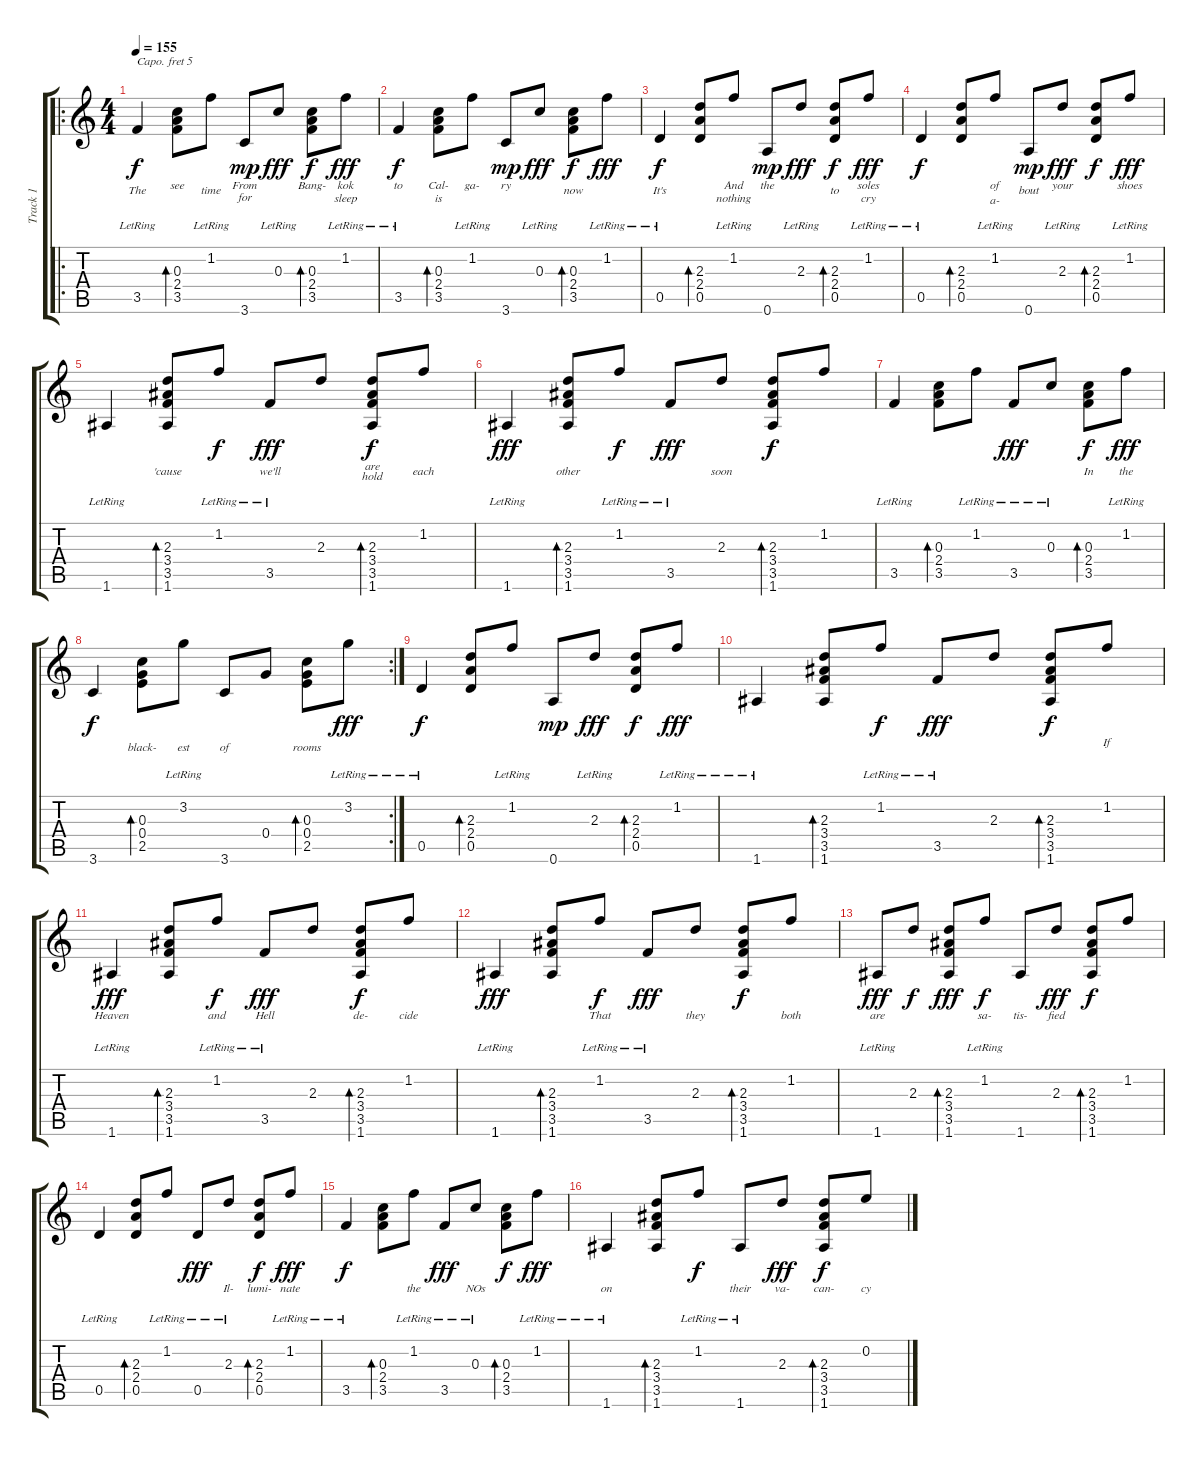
\track ("Track 1" "Track 1") {instrument acousticguitarsteel}
\staff {score tabs}
\capo 5
\tuning (E4 B3 G3 D3 A2 E2) {hide}
\ro
\ts (4 4)
\tempo 155
\clef g2
\ks c
3.5{lr}.4{lyrics (0 "") lyrics (1 "The") lyrics (2 "") lyrics (3 "") lyrics (4 "") dy f} (0.3 2.4 3.5).8{bd 60 lyrics (0 "see") lyrics (1 "") lyrics (2 "") lyrics (3 "") lyrics (4 "")} 1.2{lr}.8{lyrics (0 "") lyrics (1 "time") lyrics (2 "") lyrics (3 "") lyrics (4 "")} 3.6.8{lyrics (0 "From") lyrics (1 "for") lyrics (2 "") lyrics (3 "") lyrics (4 "") dy mp} 0.3{lr}.8{lyrics (0 "") lyrics (1 "") lyrics (2 "") lyrics (3 "") lyrics (4 "") dy fff} (0.3 2.4 3.5).8{bd 60 lyrics (0 "Bang-") lyrics (1 "") lyrics (2 "") lyrics (3 "") lyrics (4 "") dy f} 1.2{lr}.8{lyrics (0 "kok") lyrics (1 "sleep") lyrics (2 "") lyrics (3 "") lyrics (4 "") dy fff} |
3.5{lr}.4{lyrics (0 "to") lyrics (1 "") lyrics (2 "") lyrics (3 "") lyrics (4 "") dy f} (0.3 2.4 3.5).8{bd 60 lyrics (0 "Cal-") lyrics (1 "is") lyrics (2 "") lyrics (3 "") lyrics (4 "")} 1.2{lr}.8{lyrics (0 "ga-") lyrics (1 "") lyrics (2 "") lyrics (3 "") lyrics (4 "")} 3.6.8{lyrics (0 "ry") lyrics (1 "") lyrics (2 "") lyrics (3 "") lyrics (4 "") dy mp} 0.3{lr}.8{lyrics (0 "") lyrics (1 "") lyrics (2 "") lyrics (3 "") lyrics (4 "") dy fff} (0.3 2.4 3.5).8{bd 60 lyrics (0 "") lyrics (1 "now") lyrics (2 "") lyrics (3 "") lyrics (4 "") dy f} 1.2{lr}.8{lyrics (0 "") lyrics (1 "") lyrics (2 "") lyrics (3 "") lyrics (4 "") dy fff} |
0.5{lr}.4{lyrics (0 "") lyrics (1 "It's") lyrics (2 "") lyrics (3 "") lyrics (4 "") dy f} (2.3 2.4 0.5).8{bd 60 lyrics (0 "") lyrics (1 "") lyrics (2 "") lyrics (3 "") lyrics (4 "")} 1.2{lr}.8{lyrics (0 "And") lyrics (1 "nothing") lyrics (2 "") lyrics (3 "") lyrics (4 "")} 0.6.8{lyrics (0 "the") lyrics (1 "") lyrics (2 "") lyrics (3 "") lyrics (4 "") dy mp} 2.3{lr}.8{lyrics (0 "") lyrics (1 "") lyrics (2 "") lyrics (3 "") lyrics (4 "") dy fff} (2.3 2.4 0.5).8{bd 60 lyrics (0 "") lyrics (1 "to") lyrics (2 "") lyrics (3 "") lyrics (4 "") dy f} 1.2{lr}.8{lyrics (0 "soles") lyrics (1 "cry") lyrics (2 "") lyrics (3 "") lyrics (4 "") dy fff} |
0.5{lr}.4{lyrics (0 "") lyrics (1 "") lyrics (2 "") lyrics (3 "") lyrics (4 "") dy f} (2.3 2.4 0.5).8{bd 60 lyrics (0 "") lyrics (1 "") lyrics (2 "") lyrics (3 "") lyrics (4 "")} 1.2{lr}.8{lyrics (0 "of") lyrics (1 "a-") lyrics (2 "") lyrics (3 "") lyrics (4 "")} 0.6.8{lyrics (0 "") lyrics (1 "bout") lyrics (2 "") lyrics (3 "") lyrics (4 "") dy mp} 2.3{lr}.8{lyrics (0 "your") lyrics (1 "") lyrics (2 "") lyrics (3 "") lyrics (4 "") dy fff} (2.3 2.4 0.5).8{bd 60 lyrics (0 "") lyrics (1 "") lyrics (2 "") lyrics (3 "") lyrics (4 "") dy f} 1.2{lr}.8{lyrics (0 "shoes") lyrics (1 "") lyrics (2 "") lyrics (3 "") lyrics (4 "") dy fff} |
1.6{lr}.4{lyrics (0 "") lyrics (1 "") lyrics (2 "") lyrics (3 "") lyrics (4 "")} (2.3 3.4 3.5 1.6).8{bd 60 lyrics (0 "") lyrics (1 "'cause") lyrics (2 "") lyrics (3 "") lyrics (4 "")} 1.2{lr}.8{lyrics (0 "") lyrics (1 "") lyrics (2 "") lyrics (3 "") lyrics (4 "") dy f} 3.5{lr}.8{lyrics (0 "") lyrics (1 "we'll") lyrics (2 "") lyrics (3 "") lyrics (4 "") dy fff} 2.3.8{lyrics (0 "") lyrics (1 "") lyrics (2 "") lyrics (3 "") lyrics (4 "")} (2.3 3.4 3.5 1.6).8{bd 60 lyrics (0 "are") lyrics (1 "hold") lyrics (2 "") lyrics (3 "") lyrics (4 "") dy f} 1.2.8{lyrics (0 "") lyrics (1 "each") lyrics (2 "") lyrics (3 "") lyrics (4 "")} |
1.6{lr}.4{lyrics (0 "") lyrics (1 "") lyrics (2 "") lyrics (3 "") lyrics (4 "") dy fff} (2.3 3.4 3.5 1.6).8{bd 60 lyrics (0 "") lyrics (1 "other") lyrics (2 "") lyrics (3 "") lyrics (4 "")} 1.2{lr}.8{lyrics (0 "") lyrics (1 "") lyrics (2 "") lyrics (3 "") lyrics (4 "") dy f} 3.5{lr}.8{lyrics (0 "") lyrics (1 "") lyrics (2 "") lyrics (3 "") lyrics (4 "") dy fff} 2.3.8{lyrics (0 "") lyrics (1 "soon") lyrics (2 "") lyrics (3 "") lyrics (4 "")} (2.3 3.4 3.5 1.6).8{bd 60 lyrics (0 "") lyrics (1 "") lyrics (2 "") lyrics (3 "") lyrics (4 "") dy f} 1.2.8{lyrics (0 "") lyrics (1 "") lyrics (2 "") lyrics (3 "") lyrics (4 "")} |
3.5{lr}.4{lyrics (0 "") lyrics (1 "") lyrics (2 "") lyrics (3 "") lyrics (4 "")} (0.3 2.4 3.5).8{bd 60 lyrics (0 "") lyrics (1 "") lyrics (2 "") lyrics (3 "") lyrics (4 "")} 1.2{lr}.8{lyrics (0 "") lyrics (1 "") lyrics (2 "") lyrics (3 "") lyrics (4 "")} 3.5{lr}.8{lyrics (0 "") lyrics (1 "") lyrics (2 "") lyrics (3 "") lyrics (4 "") dy fff} 0.3{lr}.8{lyrics (0 "") lyrics (1 "") lyrics (2 "") lyrics (3 "") lyrics (4 "")} (0.3 2.4 3.5).8{bd 60 lyrics (0 "") lyrics (1 "In") lyrics (2 "") lyrics (3 "") lyrics (4 "") dy f} 1.2{lr}.8{lyrics (0 "") lyrics (1 "the") lyrics (2 "") lyrics (3 "") lyrics (4 "") dy fff} |
\rc 2
3.6.4{lyrics (0 "") lyrics (1 "") lyrics (2 "") lyrics (3 "") lyrics (4 "") dy f} (0.3 0.4 2.5).8{bd 60 lyrics (0 "") lyrics (1 "black-") lyrics (2 "") lyrics (3 "") lyrics (4 "")} 3.2{lr}.8{lyrics (0 "") lyrics (1 "est") lyrics (2 "") lyrics (3 "") lyrics (4 "")} 3.6.8{lyrics (0 "") lyrics (1 "of") lyrics (2 "") lyrics (3 "") lyrics (4 "")} 0.4.8{lyrics (0 "") lyrics (1 "") lyrics (2 "") lyrics (3 "") lyrics (4 "")} (0.3 0.4 2.5).8{bd 60 lyrics (0 "") lyrics (1 "rooms") lyrics (2 "") lyrics (3 "") lyrics (4 "")} 3.2{lr}.8{lyrics (0 "") lyrics (1 "") lyrics (2 "") lyrics (3 "") lyrics (4 "") dy fff} |
0.5{lr}.4{lyrics (0 "") lyrics (1 "") lyrics (2 "") lyrics (3 "") lyrics (4 "") dy f} (2.3 2.4 0.5).8{bd 60 lyrics (0 "") lyrics (1 "") lyrics (2 "") lyrics (3 "") lyrics (4 "")} 1.2{lr}.8{lyrics (0 "") lyrics (1 "") lyrics (2 "") lyrics (3 "") lyrics (4 "")} 0.6.8{lyrics (0 "") lyrics (1 "") lyrics (2 "") lyrics (3 "") lyrics (4 "") dy mp} 2.3{lr}.8{lyrics (0 "") lyrics (1 "") lyrics (2 "") lyrics (3 "") lyrics (4 "") dy fff} (2.3 2.4 0.5).8{bd 60 lyrics (0 "") lyrics (1 "") lyrics (2 "") lyrics (3 "") lyrics (4 "") dy f} 1.2{lr}.8{lyrics (0 "") lyrics (1 "") lyrics (2 "") lyrics (3 "") lyrics (4 "") dy fff} |
1.6{lr}.4{lyrics (0 "") lyrics (1 "") lyrics (2 "") lyrics (3 "") lyrics (4 "")} (2.3 3.4 3.5 1.6).8{bd 60 lyrics (0 "") lyrics (1 "") lyrics (2 "") lyrics (3 "") lyrics (4 "")} 1.2{lr}.8{lyrics (0 "") lyrics (1 "") lyrics (2 "") lyrics (3 "") lyrics (4 "") dy f} 3.5{lr}.8{lyrics (0 "") lyrics (1 "") lyrics (2 "") lyrics (3 "") lyrics (4 "") dy fff} 2.3.8{lyrics (0 "") lyrics (1 "") lyrics (2 "") lyrics (3 "") lyrics (4 "")} (2.3 3.4 3.5 1.6).8{bd 60 lyrics (0 "") lyrics (1 "") lyrics (2 "") lyrics (3 "") lyrics (4 "") dy f} 1.2.8{lyrics (0 "If") lyrics (1 "") lyrics (2 "") lyrics (3 "") lyrics (4 "")} |
1.6{lr}.4{lyrics (0 "Heaven") lyrics (1 "") lyrics (2 "") lyrics (3 "") lyrics (4 "") dy fff} (2.3 3.4 3.5 1.6).8{bd 60 lyrics (0 "") lyrics (1 "") lyrics (2 "") lyrics (3 "") lyrics (4 "")} 1.2{lr}.8{lyrics (0 "and") lyrics (1 "") lyrics (2 "") lyrics (3 "") lyrics (4 "") dy f} 3.5{lr}.8{lyrics (0 "Hell") lyrics (1 "") lyrics (2 "") lyrics (3 "") lyrics (4 "") dy fff} 2.3.8{lyrics (0 "") lyrics (1 "") lyrics (2 "") lyrics (3 "") lyrics (4 "")} (2.3 3.4 3.5 1.6).8{bd 60 lyrics (0 "de-") lyrics (1 "") lyrics (2 "") lyrics (3 "") lyrics (4 "") dy f} 1.2.8{lyrics (0 "cide") lyrics (1 "") lyrics (2 "") lyrics (3 "") lyrics (4 "")} |
1.6{lr}.4{lyrics (0 "") lyrics (1 "") lyrics (2 "") lyrics (3 "") lyrics (4 "") dy fff} (2.3 3.4 3.5 1.6).8{bd 60 lyrics (0 "") lyrics (1 "") lyrics (2 "") lyrics (3 "") lyrics (4 "")} 1.2{lr}.8{lyrics (0 "That") lyrics (1 "") lyrics (2 "") lyrics (3 "") lyrics (4 "") dy f} 3.5{lr}.8{lyrics (0 "") lyrics (1 "") lyrics (2 "") lyrics (3 "") lyrics (4 "") dy fff} 2.3.8{lyrics (0 "they") lyrics (1 "") lyrics (2 "") lyrics (3 "") lyrics (4 "")} (2.3 3.4 3.5 1.6).8{bd 60 lyrics (0 "") lyrics (1 "") lyrics (2 "") lyrics (3 "") lyrics (4 "") dy f} 1.2.8{lyrics (0 "both") lyrics (1 "") lyrics (2 "") lyrics (3 "") lyrics (4 "")} |
1.6{lr}.8{lyrics (0 "are") lyrics (1 "") lyrics (2 "") lyrics (3 "") lyrics (4 "") dy fff} 2.3.8{lyrics (0 "") lyrics (1 "") lyrics (2 "") lyrics (3 "") lyrics (4 "") dy f} (2.3 3.4 3.5 1.6).8{bd 60 lyrics (0 "") lyrics (1 "") lyrics (2 "") lyrics (3 "") lyrics (4 "") dy fff} 1.2{lr}.8{lyrics (0 "sa-") lyrics (1 "") lyrics (2 "") lyrics (3 "") lyrics (4 "") dy f} 1.6.8{lyrics (0 "tis-") lyrics (1 "") lyrics (2 "") lyrics (3 "") lyrics (4 "")} 2.3.8{lyrics (0 "fied") lyrics (1 "") lyrics (2 "") lyrics (3 "") lyrics (4 "") dy fff} (2.3 3.4 3.5 1.6).8{bd 60 lyrics (0 "") lyrics (1 "") lyrics (2 "") lyrics (3 "") lyrics (4 "") dy f} 1.2.8{lyrics (0 "") lyrics (1 "") lyrics (2 "") lyrics (3 "") lyrics (4 "")} |
0.5{lr}.4{lyrics (0 "") lyrics (1 "") lyrics (2 "") lyrics (3 "") lyrics (4 "")} (2.3 2.4 0.5).8{bd 60 lyrics (0 "") lyrics (1 "") lyrics (2 "") lyrics (3 "") lyrics (4 "")} 1.2{lr}.8{lyrics (0 "") lyrics (1 "") lyrics (2 "") lyrics (3 "") lyrics (4 "")} 0.5{lr}.8{lyrics (0 "") lyrics (1 "") lyrics (2 "") lyrics (3 "") lyrics (4 "") dy fff} 2.3{lr}.8{lyrics (0 "Il-") lyrics (1 "") lyrics (2 "") lyrics (3 "") lyrics (4 "")} (2.3 2.4 0.5).8{bd 60 lyrics (0 "lumi-") lyrics (1 "") lyrics (2 "") lyrics (3 "") lyrics (4 "") dy f} 1.2{lr}.8{lyrics (0 "nate") lyrics (1 "") lyrics (2 "") lyrics (3 "") lyrics (4 "") dy fff} |
3.5{lr}.4{lyrics (0 "") lyrics (1 "") lyrics (2 "") lyrics (3 "") lyrics (4 "") dy f} (0.3 2.4 3.5).8{bd 60 lyrics (0 "") lyrics (1 "") lyrics (2 "") lyrics (3 "") lyrics (4 "")} 1.2{lr}.8{lyrics (0 "the") lyrics (1 "") lyrics (2 "") lyrics (3 "") lyrics (4 "")} 3.5{lr}.8{lyrics (0 "") lyrics (1 "") lyrics (2 "") lyrics (3 "") lyrics (4 "") dy fff} 0.3{lr}.8{lyrics (0 "NOs") lyrics (1 "") lyrics (2 "") lyrics (3 "") lyrics (4 "")} (0.3 2.4 3.5).8{bd 60 lyrics (0 "") lyrics (1 "") lyrics (2 "") lyrics (3 "") lyrics (4 "") dy f} 1.2{lr}.8{lyrics (0 "") lyrics (1 "") lyrics (2 "") lyrics (3 "") lyrics (4 "") dy fff} |
1.6{lr}.4{lyrics (0 "on") lyrics (1 "") lyrics (2 "") lyrics (3 "") lyrics (4 "")} (2.3 3.4 3.5 1.6).8{bd 60 lyrics (0 "") lyrics (1 "") lyrics (2 "") lyrics (3 "") lyrics (4 "")} 1.2{lr}.8{lyrics (0 "") lyrics (1 "") lyrics (2 "") lyrics (3 "") lyrics (4 "") dy f} 1.6{lr}.8{lyrics (0 "their") lyrics (1 "") lyrics (2 "") lyrics (3 "") lyrics (4 "")} 2.3.8{lyrics (0 "va-") lyrics (1 "") lyrics (2 "") lyrics (3 "") lyrics (4 "") dy fff} (2.3 3.4 3.5 1.6).8{bd 60 lyrics (0 "can-") lyrics (1 "") lyrics (2 "") lyrics (3 "") lyrics (4 "") dy f} 0.2{h}.8{lyrics (0 "cy") lyrics (1 "") lyrics (2 "") lyrics (3 "") lyrics (4 "")}
